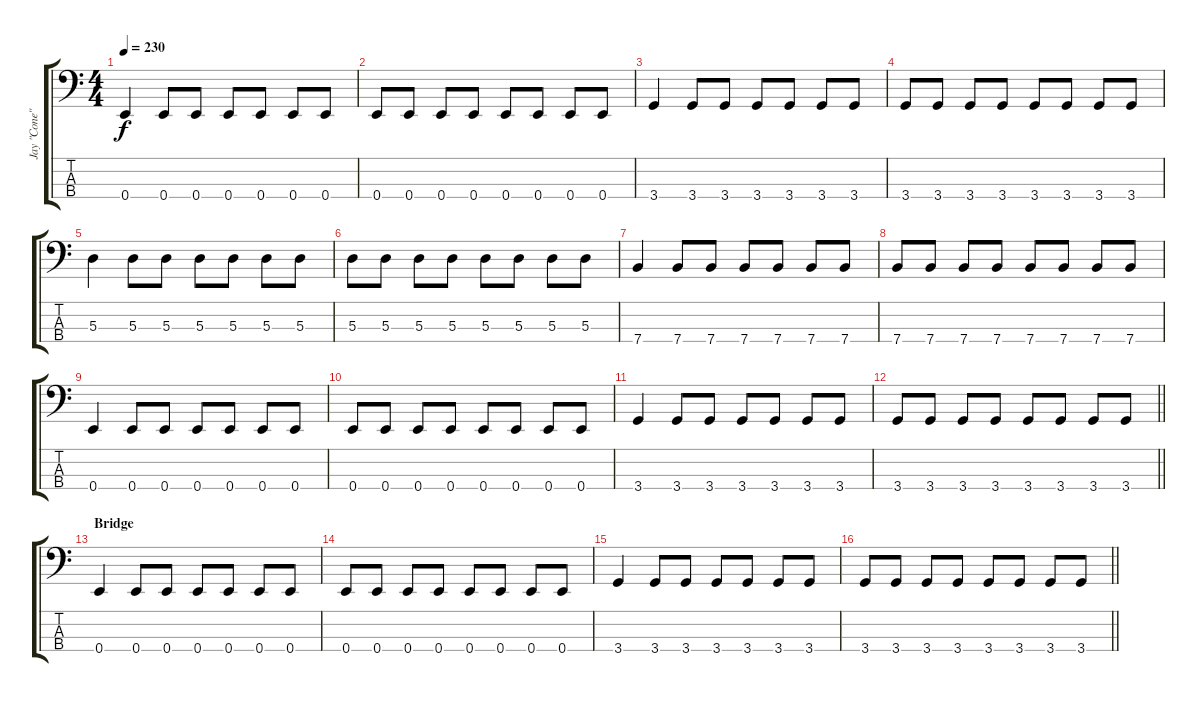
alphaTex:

\track ("Jay \"Cone\" - Bass" "Jay \"Cone\"") {instrument electricbassfinger}
\staff {score tabs}
\tuning (G2 D2 A1 E1) {hide}
\ts (4 4)
\tempo 230
\clef f4
\ks c
0.4.4{dy f} 0.4.8 0.4.8 0.4.8 0.4.8 0.4.8 0.4.8 |
0.4.8 0.4.8 0.4.8 0.4.8 0.4.8 0.4.8 0.4.8 0.4.8 |
3.4.4 3.4.8 3.4.8 3.4.8 3.4.8 3.4.8 3.4.8 |
3.4.8 3.4.8 3.4.8 3.4.8 3.4.8 3.4.8 3.4.8 3.4.8 |
5.3.4 5.3.8 5.3.8 5.3.8 5.3.8 5.3.8 5.3.8 |
5.3.8 5.3.8 5.3.8 5.3.8 5.3.8 5.3.8 5.3.8 5.3.8 |
7.4.4 7.4.8 7.4.8 7.4.8 7.4.8 7.4.8 7.4.8 |
7.4.8 7.4.8 7.4.8 7.4.8 7.4.8 7.4.8 7.4.8 7.4.8 |
0.4.4 0.4.8 0.4.8 0.4.8 0.4.8 0.4.8 0.4.8 |
0.4.8 0.4.8 0.4.8 0.4.8 0.4.8 0.4.8 0.4.8 0.4.8 |
3.4.4 3.4.8 3.4.8 3.4.8 3.4.8 3.4.8 3.4.8 |
\barLineRight lightlight
3.4.8 3.4.8 3.4.8 3.4.8 3.4.8 3.4.8 3.4.8 3.4.8 |
\section ("" "Bridge")
0.4.4 0.4.8 0.4.8 0.4.8 0.4.8 0.4.8 0.4.8 |
0.4.8 0.4.8 0.4.8 0.4.8 0.4.8 0.4.8 0.4.8 0.4.8 |
3.4.4 3.4.8 3.4.8 3.4.8 3.4.8 3.4.8 3.4.8 |
\barLineRight lightlight
3.4.8 3.4.8 3.4.8 3.4.8 3.4.8 3.4.8 3.4.8 3.4.8
